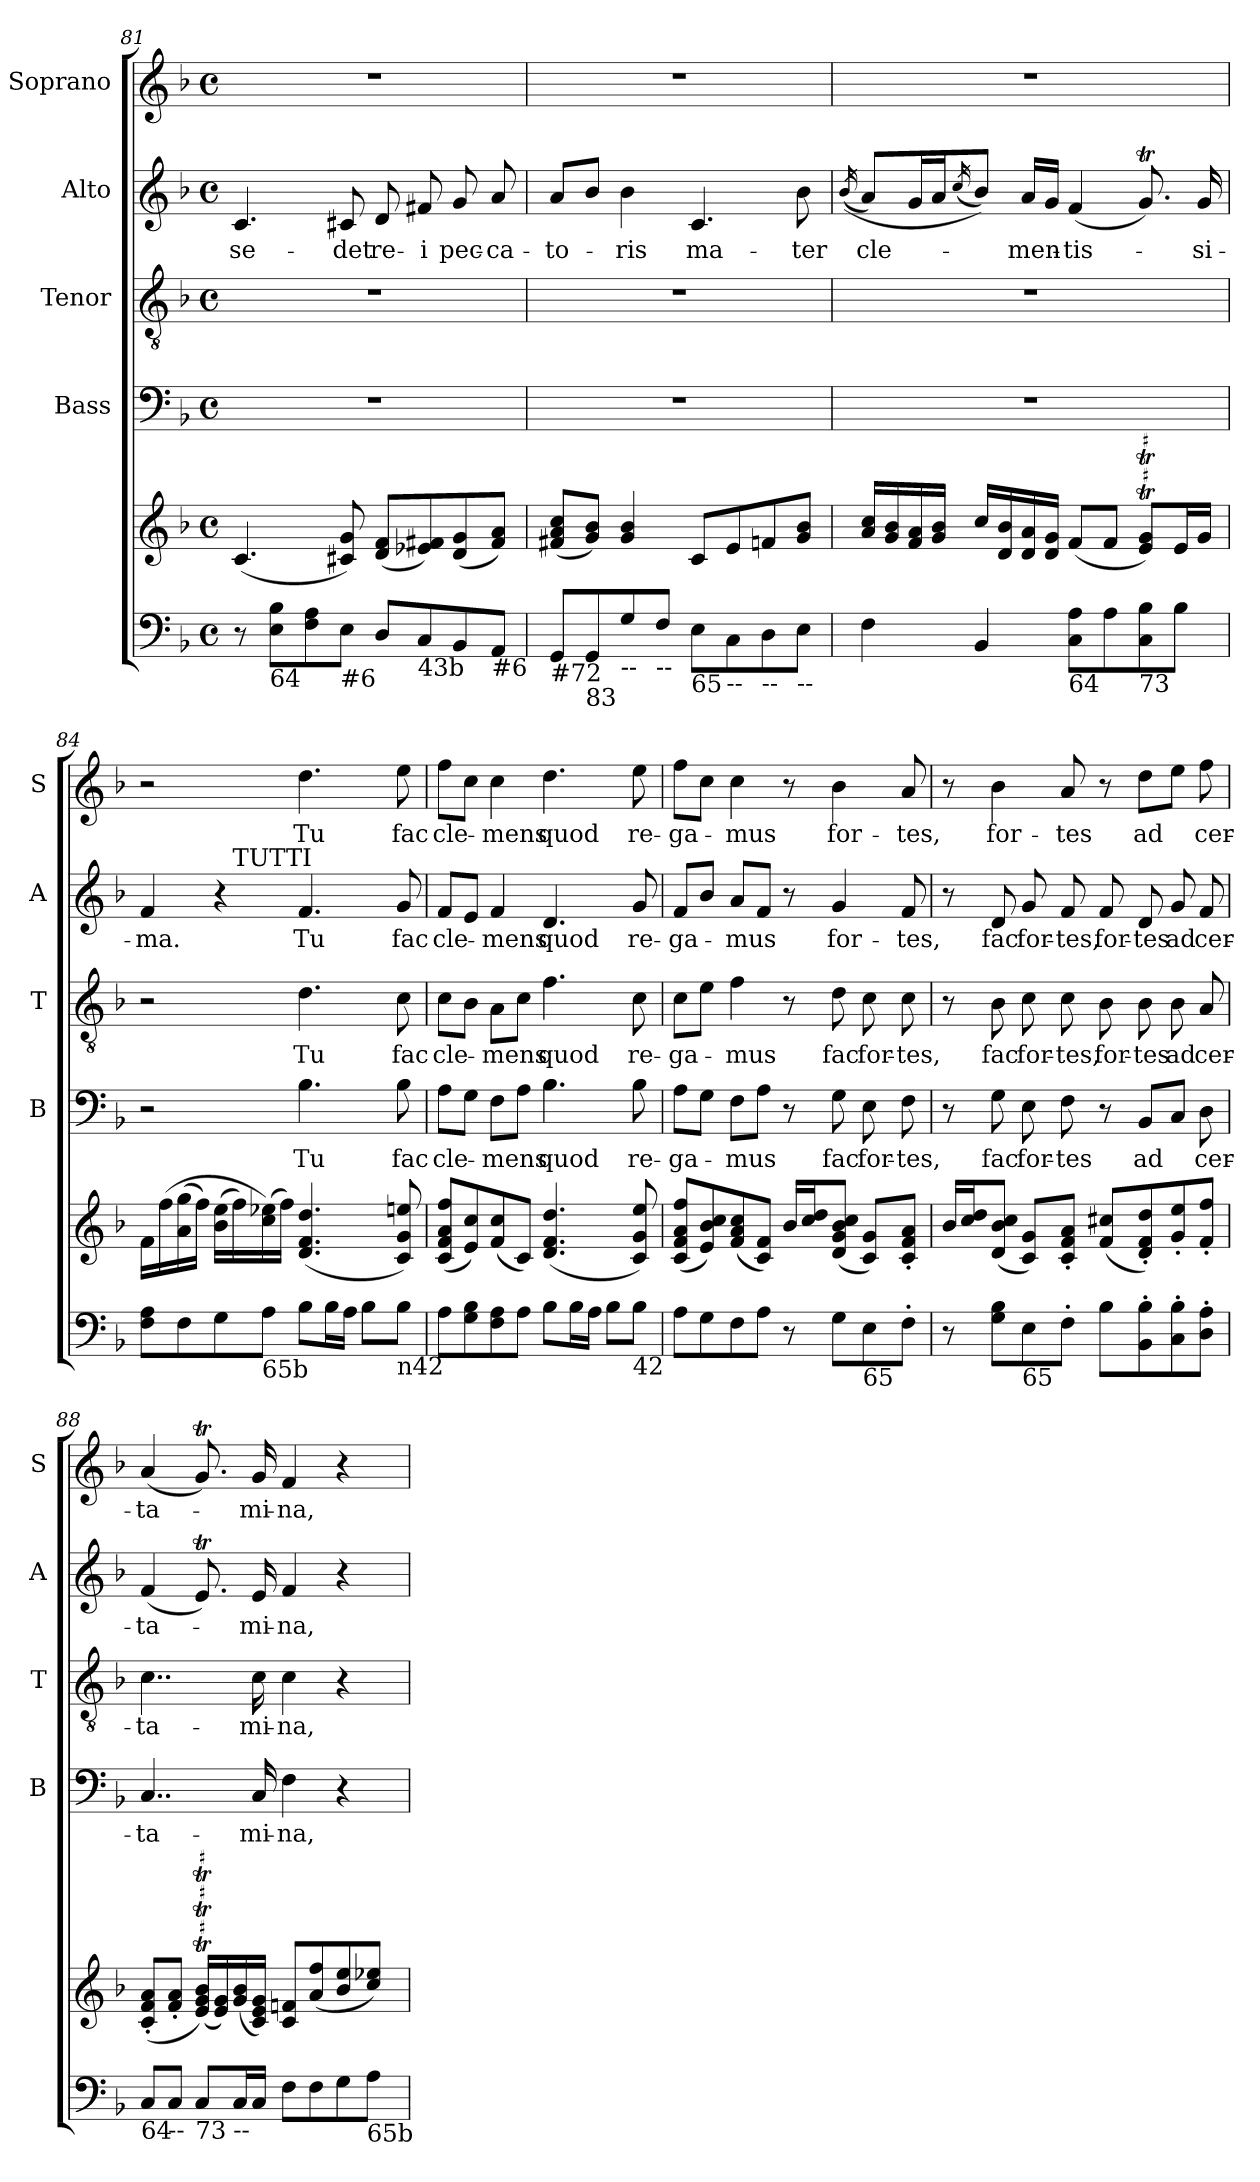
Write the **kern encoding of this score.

**kern	**kern	**kern	**text	**kern	**text	**kern	**text	**kern	**text
*part5	*part5	*part4	*part4	*part3	*part3	*part2	*part2	*part1	*part1
*staff6	*staff5	*staff4	*staff4	*staff3	*staff3	*staff2	*staff2	*staff1	*staff1
*	*	*I"Bass	*	*I"Tenor	*	*I"Alto	*	*I"Soprano	*
*	*	*I'B	*	*I'T	*	*I'A	*	*I'S	*
*clefF4	*clefG2	*clefF4	*	*clefGv2	*	*clefG2	*	*clefG2	*
*k[b-]	*k[b-]	*k[b-]	*	*k[b-]	*	*k[b-]	*	*k[b-]	*
*F:	*F:	*F:	*	*F:	*	*F:	*	*F:	*
*M4/4	*M4/4	*M4/4	*	*M4/4	*	*M4/4	*	*M4/4	*
*met(c)	*met(c)	*met(c)	*	*met(c)	*	*met(c)	*	*met(c)	*
=81	=81	=81	=81	=81	=81	=81	=81	=81	=81
8r	(4.c/	1r	.	1r	.	4.c/	se-	1r	.
!LO:TX:b:t=64	!	!	!	!	!	!	!	!	!
8E\ 8B-\L	.	.	.	.	.	.	.	.	.
8F\ 8A\	.	.	.	.	.	.	.	.	.
!LO:TX:b:t=#6	!	!	!	!	!	!	!	!	!
8E\J	8c#X/ 8g/)	.	.	.	.	8c#X/	-det	.	.
8D/L	(8d/ 8f/L	.	.	.	.	8d/	re-	.	.
!LO:TX:b:t=43b	!	!	!	!	!	!	!	!	!
8C/	8e-X/ 8f#X/)	.	.	.	.	8f#X/	-i	.	.
8BB-/	(8d/ 8g/	.	.	.	.	8g/	pec-	.	.
!LO:TX:b:t=#6	!	!	!	!	!	!	!	!	!
8AA/J	8f#/ 8a/J)	.	.	.	.	8a/	-ca-	.	.
=82	=82	=82	=82	=82	=82	=82	=82	=82	=82
!LO:TX:b:t=#72	!	!	!	!	!	!	!	!	!
8GG/L	(8f#X/ 8a/ 8cc/L	1r	.	1r	.	8a/L	-to-	1r	.
!LO:TX:b:t=83	!	!	!	!	!	!	!	!	!
8GG/	8g/ 8b-/J)	.	.	.	.	8b-/J	.	.	.
!LO:TX:b:t=--	!	!	!	!	!	!	!	!	!
8G/	4g/ 4b-/	.	.	.	.	4b-\	-ris	.	.
!LO:TX:b:t=--	!	!	!	!	!	!	!	!	!
8F/J	.	.	.	.	.	.	.	.	.
!LO:TX:b:t=65	!	!	!	!	!	!	!	!	!
8E\L	8c/L	.	.	.	.	4.c/	ma-	.	.
!LO:TX:b:t=--	!	!	!	!	!	!	!	!	!
8C\	8e/	.	.	.	.	.	.	.	.
!LO:TX:b:t=--	!	!	!	!	!	!	!	!	!
8D\	8fn/	.	.	.	.	.	.	.	.
!LO:TX:b:t=--	!	!	!	!	!	!	!	!	!
8E\J	8g/ 8b-/J	.	.	.	.	8b-\	-ter	.	.
!!LO:LB:g=z
=83	=83	=83	=83	=83	=83	=83	=83	=83	=83
.	.	.	.	.	.	((16qb-/	.	.	.
4F\	16a/ 16cc/LL	1r	.	1r	.	8a/L)	cle-	1r	.
.	16g/ 16b-/	.	.	.	.	.	.	.	.
.	16f/ 16a/	.	.	.	.	16g/L	.	.	.
.	16g/ 16b-/JJ	.	.	.	.	16a/J	.	.	.
.	.	.	.	.	.	(16qcc/	.	.	.
4BB-/	16cc/LL	.	.	.	.	8b-/J))	.	.	.
.	16d/ 16b-/	.	.	.	.	.	.	.	.
.	16d/ 16a/	.	.	.	.	16a/LL	-men-	.	.
.	16d/ 16g/JJ	.	.	.	.	16g/JJ	.	.	.
!LO:TX:b:t=64	!	!	!	!	!	!	!	!	!
8C\ 8A\L	(8f/L	.	.	.	.	(4f/	-tis-	.	.
8A\	8f/J	.	.	.	.	.	.	.	.
!LO:TX:b:t=73	!	!	!	!	!	!	!	!	!
8C\ 8B-\	8e/T 8g/TL)	.	.	.	.	8.gT/)	.	.	.
8B-\J	16e/L	.	.	.	.	.	.	.	.
.	16g/JJ	.	.	.	.	16g/	-si-	.	.
=84	=84	=84	=84	=84	=84	=84	=84	=84	=84
*	*	*	*	*	*	*^	*	*	*
8F\ 8A\L	16f\LL	2r	.	2r	.	4f/	4ryy	-ma.	2r	.
.	(16ff\	.	.	.	.	.	.	.	.	.
8F\	(16a\ 16gg\	.	.	.	.	.	.	.	.	.
.	16ff\JJ)	.	.	.	.	.	.	.	.	.
8G\	(16b-\ 16ee\LL	.	.	.	.	4r	16ryy	.	.	.
!	!	!	!	!	!	!	!LO:TX:a:t=TUTTI	!	!	!
.	16ff\)	.	.	.	.	.	2ryy	.	.	.
!LO:TX:b:t=65b	!	!	!	!	!	!	!	!	!	!
8A\J	(16cc\ 16ee-X\)	.	.	.	.	.	.	.	.	.
.	16ff\JJ)	.	.	.	.	.	.	.	.	.
8B-\L	(4.d/ 4.f/ 4.dd/	4.B-\	Tu	4.d\	Tu	4.f/	.	Tu	4.dd\	Tu
16B-\L	.	.	.	.	.	.	.	.	.	.
16A\JJ	.	.	.	.	.	.	.	.	.	.
8B-\L	.	.	.	.	.	.	.	.	.	.
.	.	.	.	.	.	.	8.ryy	.	.	.
!LO:TX:b:t=n42	!	!	!	!	!	!	!	!	!	!
8B-\J	8c/ 8g/ 8een/)	8B-\	fac	8c\	fac	8g/	.	fac	8ee\	fac
*	*	*	*	*	*	*v	*v	*	*	*
=85	=85	=85	=85	=85	=85	=85	=85	=85	=85
8A\L	(8c/ 8f/ 8a/ 8ff/L	8A\L	cle-	8c\L	cle-	8f/L	cle-	8ff\L	cle-
8G\ 8B-\	8e/ 8cc/)	8G\J	.	8B-\J	.	8e/J	.	8cc\J	.
8F\ 8A\	(8f/ 8cc/	8F\L	-mens	8A\L	-mens	4f/	-mens	4cc\	-mens
8A\J	8c/J)	8A\J	.	8c\J	.	.	.	.	.
8B-\L	(4.d/ 4.f/ 4.dd/	4.B-\	quod	4.f\	quod	4.d/	quod	4.dd\	quod
16B-\L	.	.	.	.	.	.	.	.	.
16A\JJ	.	.	.	.	.	.	.	.	.
8B-\L	.	.	.	.	.	.	.	.	.
!LO:TX:b:t=42	!	!	!	!	!	!	!	!	!
8B-\J	8c/ 8g/ 8ee/)	8B-\	re-	8c\	re-	8g/	re-	8ee\	re-
=86	=86	=86	=86	=86	=86	=86	=86	=86	=86
8A\L	(8c/ 8f/ 8a/ 8ff/L	8A\L	-ga-	8c\L	-ga-	8f/L	-ga-	8ff\L	-ga-
8G\	8e/ 8b-/ 8cc/)	8G\J	.	8e\J	.	8b-/J	.	8cc\J	.
8F\	(8f/ 8a/ 8cc/	8F\L	-mus	4f\	-mus	8a/L	-mus	4cc\	-mus
8A\J	8c/ 8f/J)	8A\J	.	.	.	8f/J	.	.	.
8r	16b-/LL	8r	.	8r	.	8r	.	8r	.
.	16cc/ 16dd/J	.	.	.	.	.	.	.	.
8G\L	(8d/ 8g/ 8b-/ 8cc/J	8G\	fac	8d\	fac	4g/	for-	4b-\	for-
!LO:TX:b:t=65	!	!	!	!	!	!	!	!	!
8E\	8c/ 8g/L)	8E\	for-	8c\	for-	.	.	.	.
8F'>\J	8c/'< 8f/'< 8a/'<J	8F\	-tes,	8c\	-tes,	8f/	-tes,	8a/	-tes,
!!LO:PB:g=z
=87	=87	=87	=87	=87	=87	=87	=87	=87	=87
8r	16b-/LL	8r	.	8r	.	8r	.	8r	.
.	16cc/ 16dd/J	.	.	.	.	.	.	.	.
8G\ 8B-\L	(8d/ 8b-/ 8cc/J	8G\	fac	8B-\	fac	8d/	fac	4b-\	for-
!LO:TX:b:t=65	!	!	!	!	!	!	!	!	!
8E\	8c/ 8g/L)	8E\	for-	8c\	for-	8g/	for-	.	.
8F'>\J	8c/'< 8f/'< 8a/'<J	8F\	-tes	8c\	-tes,	8f/	-tes,	8a/	-tes
8B-\L	(8f/ 8cc#X/L	8r	.	8B-\	for-	8f/	for-	8r	.
8BB-\'> 8B-\'>	8d/'< 8f/'< 8dd/'<)	8BB-/L	ad	8B-\	-tes	8d/	-tes	8dd\L	ad
8C\'> 8B-\'>	8g/'< 8ee/'<	8C/J	.	8B-\	ad	8g/	ad	8ee\J	.
8D\'> 8A\'>J	8f/'< 8ff/'<J	8D\	cer-	8A/	cer-	8f/	cer-	8ff\	cer-
=88	=88	=88	=88	=88	=88	=88	=88	=88	=88
!LO:TX:b:t=64	!	!	!	!	!	!	!	!	!
8C/L	(8c/'< 8f/'< 8a/'<L	4..C/	-ta-	4..c\	-ta-	(4f/	-ta-	(4a/	-ta-
!LO:TX:b:t=--	!	!	!	!	!	!	!	!	!
8C/J	8f/'< 8a/'<J	.	.	.	.	.	.	.	.
!LO:TX:b:t=73	!	!	!	!	!	!	!	!	!
8C/L	(16e/T 16g/T 16b-/TLL)	.	.	.	.	8.et/)	.	8.gT/)	.
.	16e/ 16g/)	.	.	.	.	.	.	.	.
!LO:TX:b:t=--	!	!	!	!	!	!	!	!	!
16C/L	(16g/ 16b-/	.	.	.	.	.	.	.	.
16C/JJ	16c/ 16e/ 16g/JJ)	16C/	-mi-	16c\	-mi-	16e/	-mi-	16g/	-mi-
8F\L	8c/ 8f/L	4F\	-na,	4c\	-na,	4f/	-na,	4f/	-na,
8F\	(8a/ 8ff/	.	.	.	.	.	.	.	.
8G\	8b-/ 8ee/	4r	.	4r	.	4r	.	4r	.
!LO:TX:b:t=65b	!	!	!	!	!	!	!	!	!
8A\J	8cc/ 8ee-X/J)	.	.	.	.	.	.	.	.
=	=	=	=	=	=	=	=	=	=
*-	*-	*-	*-	*-	*-	*-	*-	*-	*-
